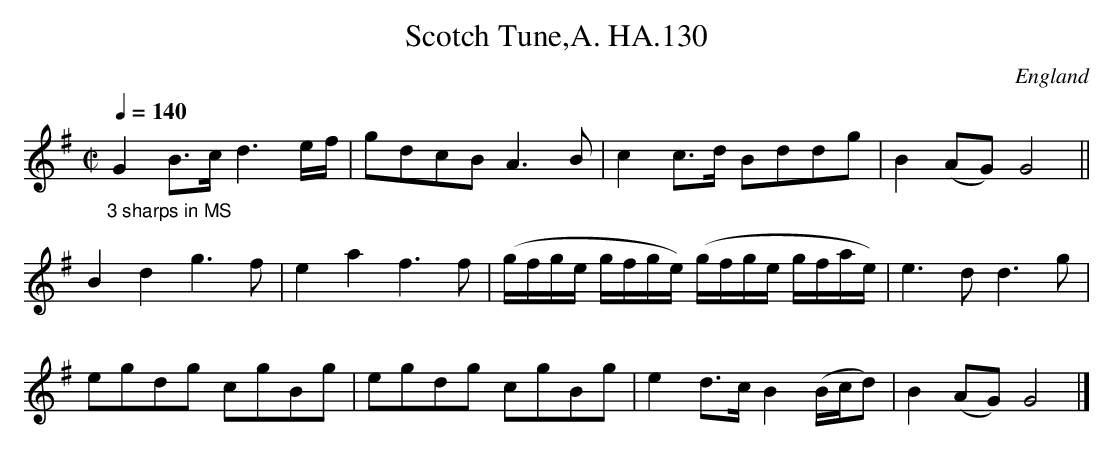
X:1
T:Scotch Tune,A. HA.130
M:C|
L:1/8
Q:1/4=140
O:England
K:G major
"_3 sharps in MS"G2B>c d3e/f/|gdcB A3B|c2c>d Bddg|B2(AG) G4||!
B2d2 g3f|e2a2 f3f|(g/f/g/e/ g/f/g/e/) (g/f/g/e/ g/f/a/e/)|\
e3d d3g|!
egdg cgBg|egdg cgBg|e2d>c B2(B/c/d)|B2(AG) G4|]
